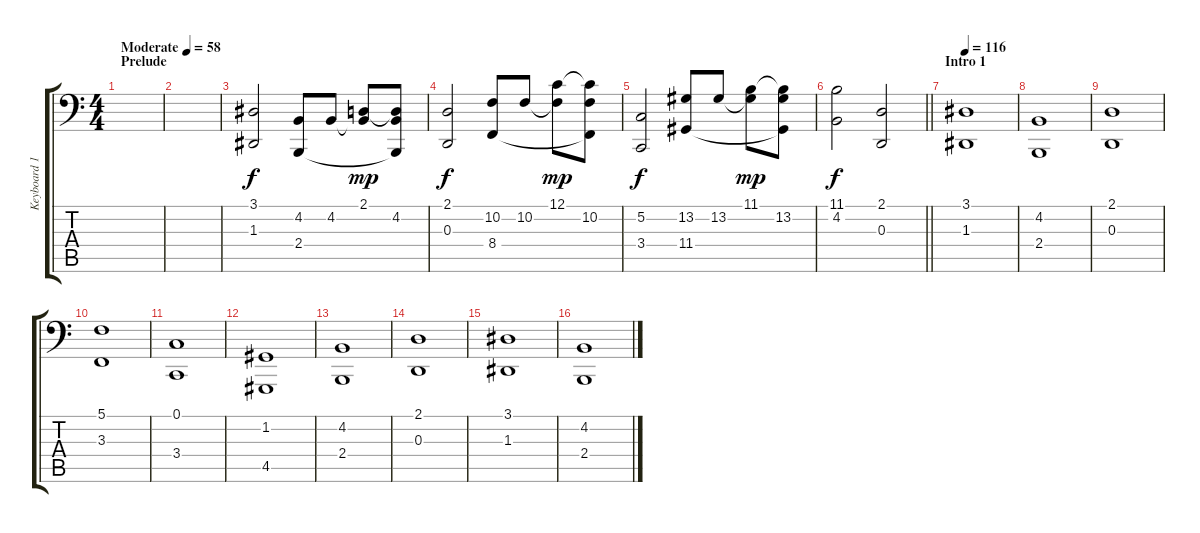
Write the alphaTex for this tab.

\track ("Keyboard 1 LH" "Keyboard 1") {instrument brightacousticpiano}
\staff {score tabs}
\tuning (C3 G2 D2 A1 E1 B0) {hide}
\ts (4 4)
\section ("" "Prelude")
\tempo (58 "Moderate")
\clef f4
\ks c
|
|
(3.1 1.3).2 (4.2 2.4).8 4.2.8 (2.1 4.2{t}).8{dy mp} (2.1{t} 4.2 2.4{t}).8 |
(2.1 0.3).2{dy f} (10.2 8.4).8 10.2.8 (12.1 10.2{t}).8{dy mp} (12.1{t} 10.2 8.4{t}).8 |
(5.2 3.4).2{dy f} (13.2 11.4).8 13.2.8 (11.1 13.2{t}).8{dy mp} (11.1{t} 13.2 11.4{t}).8 |
\barLineRight lightlight
(11.1 4.2).2{dy f} (2.1 0.3).2 |
\section ("" "Intro 1")
\tempo 116
(3.1 1.3).1{instrument choiraahs} |
(4.2 2.4).1 |
(2.1 0.3).1 |
(5.1 3.3).1 |
(0.1 3.4).1 |
(1.2 4.5).1 |
(4.2 2.4).1 |
(2.1 0.3).1 |
(3.1 1.3).1 |
(4.2 2.4).1
